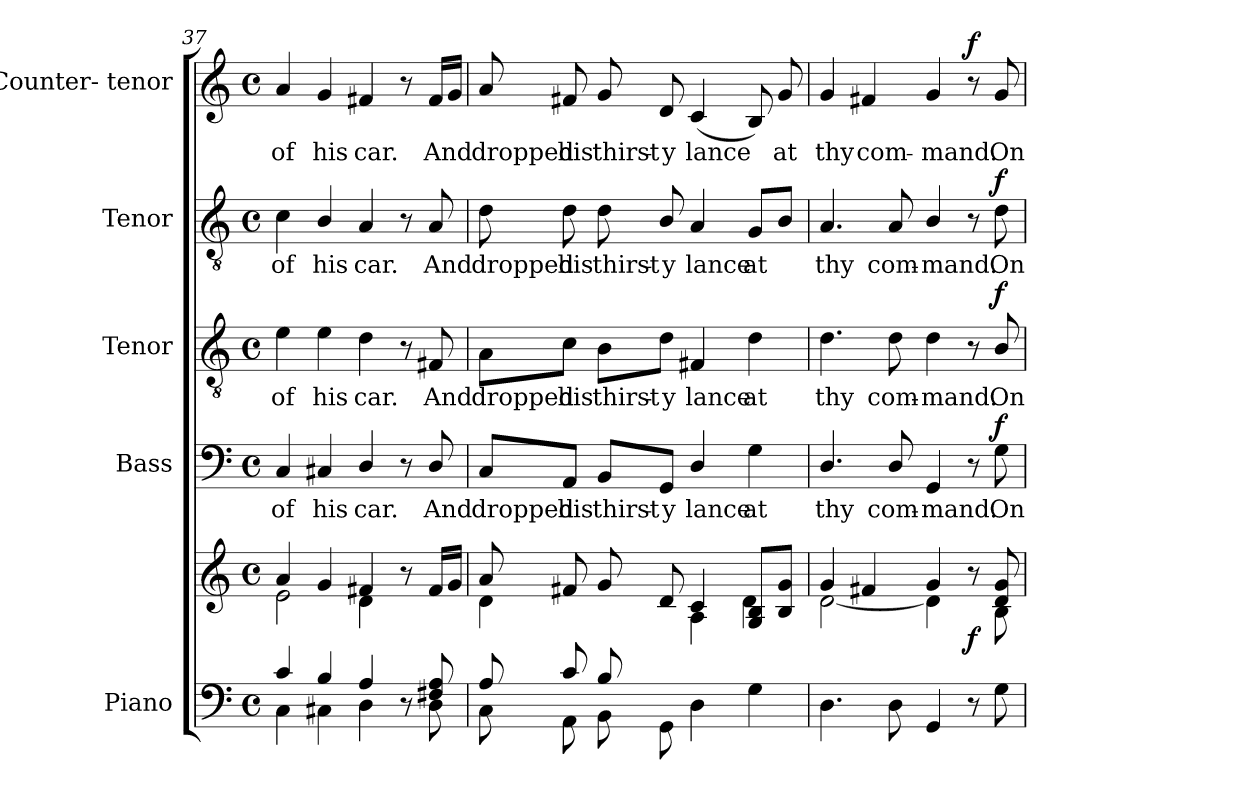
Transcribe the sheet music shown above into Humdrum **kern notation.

**kern	**kern	**dynam	**kern	**text	**dynam	**kern	**text	**dynam	**kern	**text	**dynam	**kern	**text	**dynam
*part5	*part5	*part5	*part4	*part4	*part4	*part3	*part3	*part3	*part2	*part2	*part2	*part1	*part1	*part1
*staff6	*staff5	*staff5/6	*staff4	*staff4	*staff4	*staff3	*staff3	*staff3	*staff2	*staff2	*staff2	*staff1	*staff1	*staff1
*I"Piano	*	*	*I"Bass	*	*	*I"Tenor	*	*	*I"Tenor	*	*	*I"Counter- tenor	*	*
*I'Pno.	*	*	*I'B.	*	*	*I'T.	*	*	*I'T.	*	*	*	*	*
!!LO:LB:g=z
*clefF4	*clefG2	*	*clefF4	*	*	*clefGv2	*	*	*clefGv2	*	*	*clefG2	*	*
*	*	*	*	*	*	*ITrd7c12	*	*	*ITrd7c12	*	*	*	*	*
*k[]	*k[]	*	*k[]	*	*	*k[]	*	*	*k[]	*	*	*k[]	*	*
*C:	*C:	*	*C:	*	*	*C:	*	*	*C:	*	*	*C:	*	*
*M4/4	*M4/4	*	*M4/4	*	*	*M4/4	*	*	*M4/4	*	*	*M4/4	*	*
*met(c)	*met(c)	*	*met(c)	*	*	*met(c)	*	*	*met(c)	*	*	*met(c)	*	*
=37	=37	=37	=37	=37	=37	=37	=37	=37	=37	=37	=37	=37	=37	=37
*^	*^	*	*	*	*	*	*	*	*	*	*	*	*	*
!	!	!	!	!	!	!LO:LY:b:color=#000000	!	!	!	!	!	!	!	!	!	!
!	!	!	!	!	!	!	!	!	!LO:LY:b:color=#000000	!	!	!	!	!	!	!
!	!	!	!	!	!	!	!	!	!	!	!	!LO:LY:b:color=#000000	!	!	!	!
!	!	!	!	!	!	!	!	!	!	!	!	!	!	!	!LO:LY:b:color=#000000	!
4ci/	4Ci\	4ai/	2ei\	.	4Ci/	of	.	4Ei\	of	.	4Ci\	of	.	4ai/	of	.
!	!	!	!	!	!	!LO:LY:b:color=#000000	!	!	!	!	!	!	!	!	!	!
!	!	!	!	!	!	!	!	!	!LO:LY:b:color=#000000	!	!	!	!	!	!	!
!	!	!	!	!	!	!	!	!	!	!	!	!LO:LY:b:color=#000000	!	!	!	!
!	!	!	!	!	!	!	!	!	!	!	!	!	!	!	!LO:LY:b:color=#000000	!
4Bi/	4C#Xi\	4gi/	.	.	4C#Xi/	his	.	4Ei\	his	.	4BBi/	his	.	4gi/	his	.
!	!	!	!	!	!	!LO:LY:b:color=#000000	!	!	!	!	!	!	!	!	!	!
!	!	!	!	!	!	!	!	!	!LO:LY:b:color=#000000	!	!	!	!	!	!	!
!	!	!	!	!	!	!	!	!	!	!	!	!LO:LY:b:color=#000000	!	!	!	!
!	!	!	!	!	!	!	!	!	!	!	!	!	!	!	!LO:LY:b:color=#000000	!
4Ai/	4Di\	4f#Xi/	4di\	.	4Di/	car.	.	4Di\	car.	.	4AAi/	car.	.	4f#Xi/	car.	.
8r	8ryy	8r	4ryy	.	8r	.	.	8r	.	.	8r	.	.	8r	.	.
!	!	!	!	!	!	!LO:LY:b:color=#000000	!	!	!	!	!	!	!	!	!	!
!	!	!	!	!	!	!	!	!	!LO:LY:b:color=#000000	!	!	!	!	!	!	!
!	!	!	!	!	!	!	!	!	!	!	!	!LO:LY:b:color=#000000	!	!	!	!
!	!	!	!	!	!	!	!	!	!	!	!	!	!	!	!LO:LY:b:color=#000000	!
8F#Xi/ 8Ai	8Di\	16f#i/LL	.	.	8Di/	And	.	8FF#Xi/	And	.	8AAi/	And	.	16f#i/LL	And	.
.	.	16gi/JJ	.	.	.	.	.	.	.	.	.	.	.	16gi/JJ	.	.
=38	=38	=38	=38	=38	=38	=38	=38	=38	=38	=38	=38	=38	=38	=38	=38	=38
*	*	*	*^	*	*	*	*	*	*	*	*	*	*	*	*	*
!	!	!	!	!	!	!	!LO:LY:b:color=#000000	!	!	!	!	!	!	!	!	!	!
!	!	!	!	!	!	!	!	!	!	!LO:LY:b:color=#000000	!	!	!	!	!	!	!
!	!	!	!	!	!	!	!	!	!	!	!	!	!LO:LY:b:color=#000000	!	!	!	!
!	!	!	!	!	!	!	!	!	!	!	!	!	!	!	!	!LO:LY:b:color=#000000	!
8Ai/L	8Ci\	8ai/	4di\	4.ryy	.	8Ci/L	dropped	.	8AAi\L	dropped	.	8Di\	dropped	.	8ai/	dropped	.
!	!	!	!	!	!	!	!LO:LY:b:color=#000000	!	!	!	!	!	!	!	!	!	!
!	!	!	!	!	!	!	!	!	!	!LO:LY:b:color=#000000	!	!	!	!	!	!	!
!	!	!	!	!	!	!	!	!	!	!	!	!	!LO:LY:b:color=#000000	!	!	!	!
!	!	!	!	!	!	!	!	!	!	!	!	!	!	!	!	!LO:LY:b:color=#000000	!
8ci/	8AAi\	8f#Xi/	.	.	.	8AAi/J	his	.	8Ci\J	his	.	8Di\	his	.	8f#Xi/	his	.
!	!	!	!	!	!	!	!LO:LY:b:color=#000000	!	!	!	!	!	!	!	!	!	!
!	!	!	!	!	!	!	!	!	!	!LO:LY:b:color=#000000	!	!	!	!	!	!	!
!	!	!	!	!	!	!	!	!	!	!	!	!	!LO:LY:b:color=#000000	!	!	!	!
!	!	!	!	!	!	!	!	!	!	!	!	!	!	!	!	!LO:LY:b:color=#000000	!
8Bi/	8BBi\	8gi/	4ryy	.	.	8BBi/L	thirst-	.	8BBi\L	thirst-	.	8Di\	thirst-	.	8gi/	thirst-	.
!	!	!	!	!	!	!	!LO:LY:b:color=#000000	!	!	!	!	!	!	!	!	!	!
!	!	!	!	!	!	!	!	!	!	!LO:LY:b:color=#000000	!	!	!	!	!	!	!
!	!	!	!	!	!	!	!	!	!	!	!	!	!LO:LY:b:color=#000000	!	!	!	!
!	!	!	!	!	!	!	!	!	!	!	!	!	!	!	!	!LO:LY:b:color=#000000	!
8ryy	8GGi\	8di/	.	8Bi\J	.	8GGi/J	-y	.	8Di\J	-y	.	8BBi/	-y	.	8di/	-y	.
!	!	!	!	!	!	!	!LO:LY:b:color=#000000	!	!	!	!	!	!	!	!	!	!
!	!	!	!	!	!	!	!	!	!	!LO:LY:b:color=#000000	!	!	!	!	!	!	!
!	!	!	!	!	!	!	!	!	!	!	!	!	!LO:LY:b:color=#000000	!	!	!	!
!	!	!	!	!	!	!	!	!	!	!	!	!	!	!	!	!LO:LY:b:color=#000000	!
2ryy	4Di\	4ci/	4Ai\	2ryy	.	4Di/	lance	.	4FF#Xi/	lance	.	4AAi/	lance	.	(4ci/	lance	.
!	!	!	!	!	!	!	!LO:LY:b:color=#000000	!	!	!	!	!	!	!	!	!	!
!	!	!	!	!	!	!	!	!	!	!LO:LY:b:color=#000000	!	!	!	!	!	!	!
!	!	!	!	!	!	!	!	!	!	!	!	!	!LO:LY:b:color=#000000	!	!	!	!
.	4Gi\	8Gi/ 8BiL	4di\	.	.	4Gi\	at	.	4Di\	at	.	8GGi/L	at	.	8Bi/)	.	.
!	!	!	!	!	!	!	!	!	!	!	!	!	!	!	!	!LO:LY:b:color=#000000	!
.	.	8Bi/ 8giJ	.	.	.	.	.	.	.	.	.	8BBi/J	.	.	8gi/	at	.
*v	*v	*	*	*	*	*	*	*	*	*	*	*	*	*	*	*	*
*	*	*v	*v	*	*	*	*	*	*	*	*	*	*	*	*	*
=39	=39	=39	=39	=39	=39	=39	=39	=39	=39	=39	=39	=39	=39	=39	=39
!	!	!	!	!	!LO:LY:b:color=#000000	!	!	!	!	!	!	!	!	!	!
!	!	!	!	!	!	!	!	!LO:LY:b:color=#000000	!	!	!	!	!	!	!
!	!	!	!	!	!	!	!	!	!	!	!LO:LY:b:color=#000000	!	!	!	!
!	!	!	!	!	!	!	!	!	!	!	!	!	!	!LO:LY:b:color=#000000	!
4.Di\	4gi/	[2di\	.	4.Di/	thy	.	4.Di\	thy	.	4.AAi/	thy	.	4gi/	thy	.
!	!	!	!	!	!	!	!	!	!	!	!	!	!	!LO:LY:b:color=#000000	!
.	4f#Xi/	.	.	.	.	.	.	.	.	.	.	.	4f#Xi/	com-	.
!	!	!	!	!	!LO:LY:b:color=#000000	!	!	!	!	!	!	!	!	!	!
!	!	!	!	!	!	!	!	!LO:LY:b:color=#000000	!	!	!	!	!	!	!
!	!	!	!	!	!	!	!	!	!	!	!LO:LY:b:color=#000000	!	!	!	!
8Di\	.	.	.	8Di/	com-	.	8Di\	com-	.	8AAi/	com-	.	.	.	.
!	!	!	!	!	!LO:LY:b:color=#000000	!	!	!	!	!	!	!	!	!	!
!	!	!	!	!	!	!	!	!LO:LY:b:color=#000000	!	!	!	!	!	!	!
!	!	!	!	!	!	!	!	!	!	!	!LO:LY:b:color=#000000	!	!	!	!
!	!	!	!	!	!	!	!	!	!	!	!	!	!	!LO:LY:b:color=#000000	!
4GGi/	4gi/	4di\]	.	4GGi/	-mand.	.	4Di\	-mand.	.	4BBi/	-mand.	.	4gi/	-mand.	.
8r	8r	8ryy	f	8r	.	.	8r	.	.	8r	.	.	8r	.	f
!	!	!	!	!	!LO:LY:b:color=#000000	!	!	!	!	!	!	!	!	!	!
!	!	!	!	!	!	!	!	!LO:LY:b:color=#000000	!	!	!	!	!	!	!
!	!	!	!	!	!	!	!	!	!	!	!LO:LY:b:color=#000000	!	!	!	!
!	!	!	!	!	!	!	!	!	!	!	!	!	!	!LO:LY:b:color=#000000	!
8Gi\	8di/ 8gi	8Bi\	.	8Gi\	On	f	8BBi/	On	f	8Di\	On	f	8gi/	On	.
*	*v	*v	*	*	*	*	*	*	*	*	*	*	*	*	*
=	=	=	=	=	=	=	=	=	=	=	=	=	=	=
*-	*-	*-	*-	*-	*-	*-	*-	*-	*-	*-	*-	*-	*-	*-
